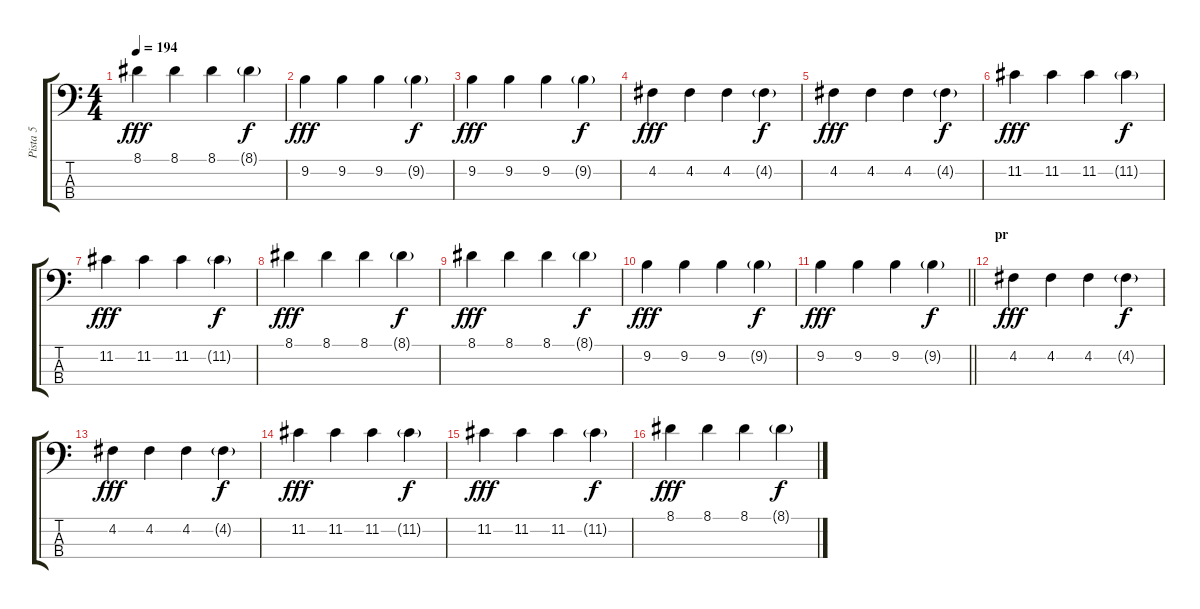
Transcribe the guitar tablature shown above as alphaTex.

\track ("Pista 5" "Pista 5") {instrument acousticbass}
\staff {score tabs}
\tuning (G2 D2 A1 E1) {hide}
\ts (4 4)
\tempo 194
\clef f4
\ks c
8.1.4{dy fff} 8.1.4 8.1.4 8.1{g}.4{dy f} |
9.2.4{dy fff} 9.2.4 9.2.4 9.2{g}.4{dy f} |
9.2.4{dy fff} 9.2.4 9.2.4 9.2{g}.4{dy f} |
4.2.4{dy fff} 4.2.4 4.2.4 4.2{g}.4{dy f} |
4.2.4{dy fff} 4.2.4 4.2.4 4.2{g}.4{dy f} |
11.2.4{dy fff} 11.2.4 11.2.4 11.2{g}.4{dy f} |
11.2.4{dy fff} 11.2.4 11.2.4 11.2{g}.4{dy f} |
8.1.4{dy fff} 8.1.4 8.1.4 8.1{g}.4{dy f} |
8.1.4{dy fff} 8.1.4 8.1.4 8.1{g}.4{dy f} |
9.2.4{dy fff} 9.2.4 9.2.4 9.2{g}.4{dy f} |
\barLineRight lightlight
9.2.4{dy fff} 9.2.4 9.2.4 9.2{g}.4{dy f} |
\section ("" "pr")
4.2.4{dy fff} 4.2.4 4.2.4 4.2{g}.4{dy f} |
4.2.4{dy fff} 4.2.4 4.2.4 4.2{g}.4{dy f} |
11.2.4{dy fff} 11.2.4 11.2.4 11.2{g}.4{dy f} |
11.2.4{dy fff} 11.2.4 11.2.4 11.2{g}.4{dy f} |
8.1.4{dy fff} 8.1.4 8.1.4 8.1{g}.4{dy f}
